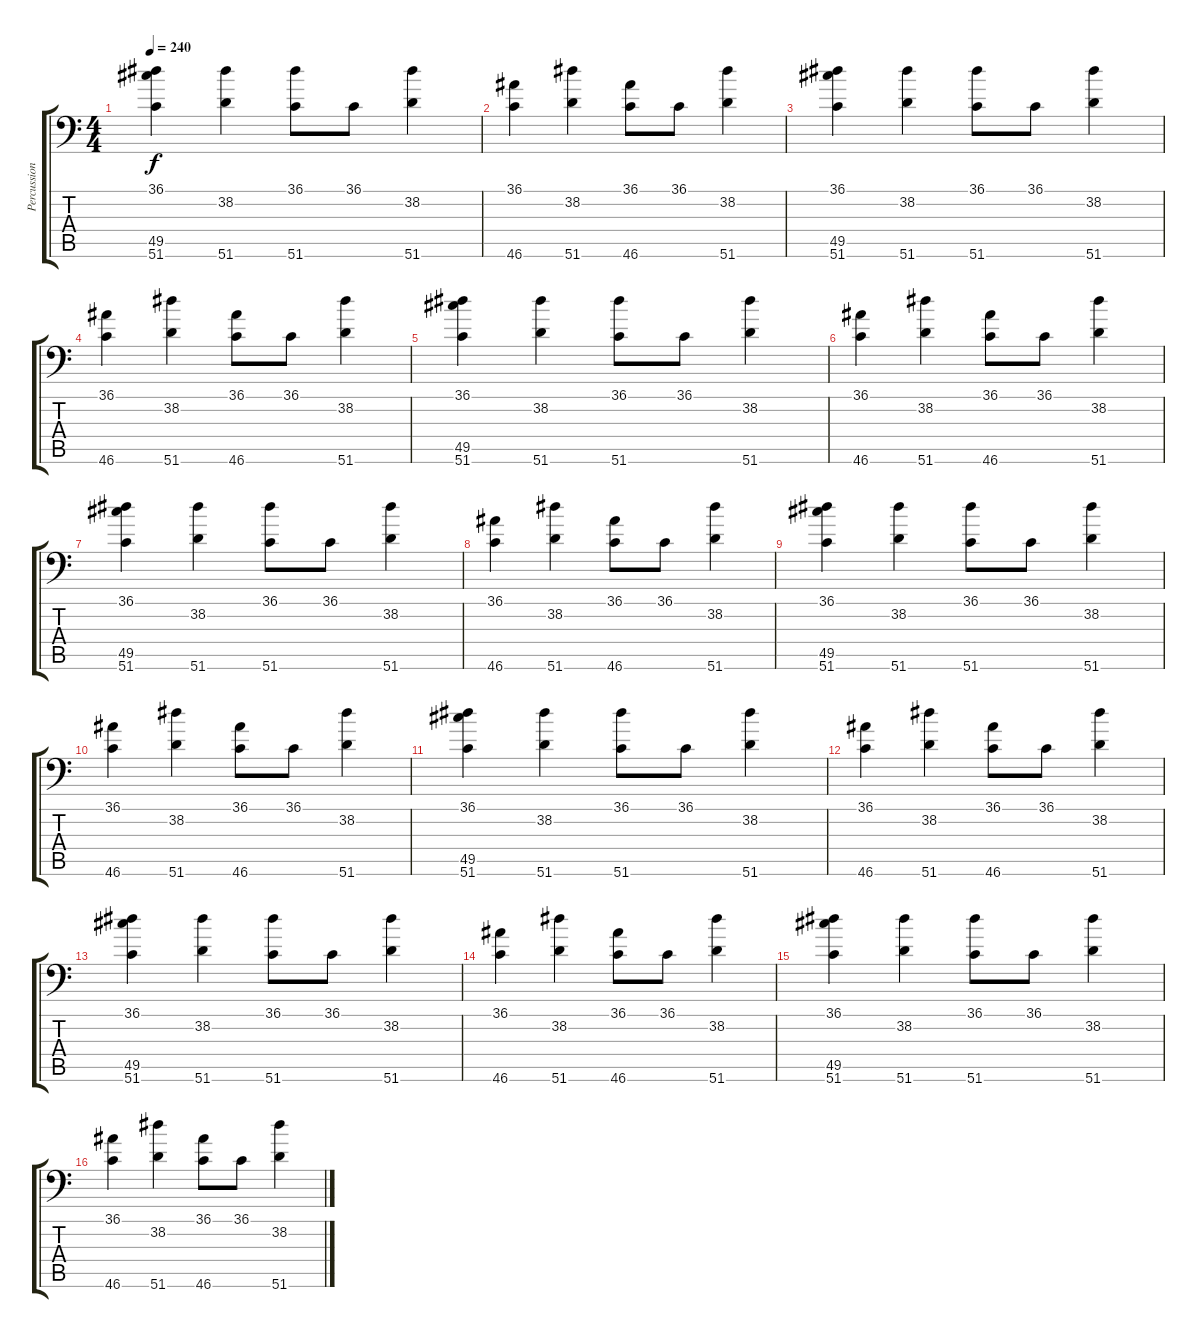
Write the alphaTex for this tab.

\track ("Percussion" "Percussion") {instrument acousticgrandpiano}
\staff {score tabs}
\tuning (C-1 C-1 C-1 C-1 C-1 C-1) {hide}
\ts (4 4)
\tempo 240
\clef f4
\ks c
(36.1 49.5 51.6).4{dy f} (38.2 51.6).4 (36.1 51.6).8 36.1.8 (38.2 51.6).4 |
(36.1 46.6).4 (38.2 51.6).4 (36.1 46.6).8 36.1.8 (38.2 51.6).4 |
(36.1 49.5 51.6).4 (38.2 51.6).4 (36.1 51.6).8 36.1.8 (38.2 51.6).4 |
(36.1 46.6).4 (38.2 51.6).4 (36.1 46.6).8 36.1.8 (38.2 51.6).4 |
(36.1 49.5 51.6).4 (38.2 51.6).4 (36.1 51.6).8 36.1.8 (38.2 51.6).4 |
(36.1 46.6).4 (38.2 51.6).4 (36.1 46.6).8 36.1.8 (38.2 51.6).4 |
(36.1 49.5 51.6).4 (38.2 51.6).4 (36.1 51.6).8 36.1.8 (38.2 51.6).4 |
(36.1 46.6).4 (38.2 51.6).4 (36.1 46.6).8 36.1.8 (38.2 51.6).4 |
(36.1 49.5 51.6).4 (38.2 51.6).4 (36.1 51.6).8 36.1.8 (38.2 51.6).4 |
(36.1 46.6).4 (38.2 51.6).4 (36.1 46.6).8 36.1.8 (38.2 51.6).4 |
(36.1 49.5 51.6).4 (38.2 51.6).4 (36.1 51.6).8 36.1.8 (38.2 51.6).4 |
(36.1 46.6).4 (38.2 51.6).4 (36.1 46.6).8 36.1.8 (38.2 51.6).4 |
(36.1 49.5 51.6).4 (38.2 51.6).4 (36.1 51.6).8 36.1.8 (38.2 51.6).4 |
(36.1 46.6).4 (38.2 51.6).4 (36.1 46.6).8 36.1.8 (38.2 51.6).4 |
(36.1 49.5 51.6).4 (38.2 51.6).4 (36.1 51.6).8 36.1.8 (38.2 51.6).4 |
(36.1 46.6).4 (38.2 51.6).4 (36.1 46.6).8 36.1.8 (38.2 51.6).4
